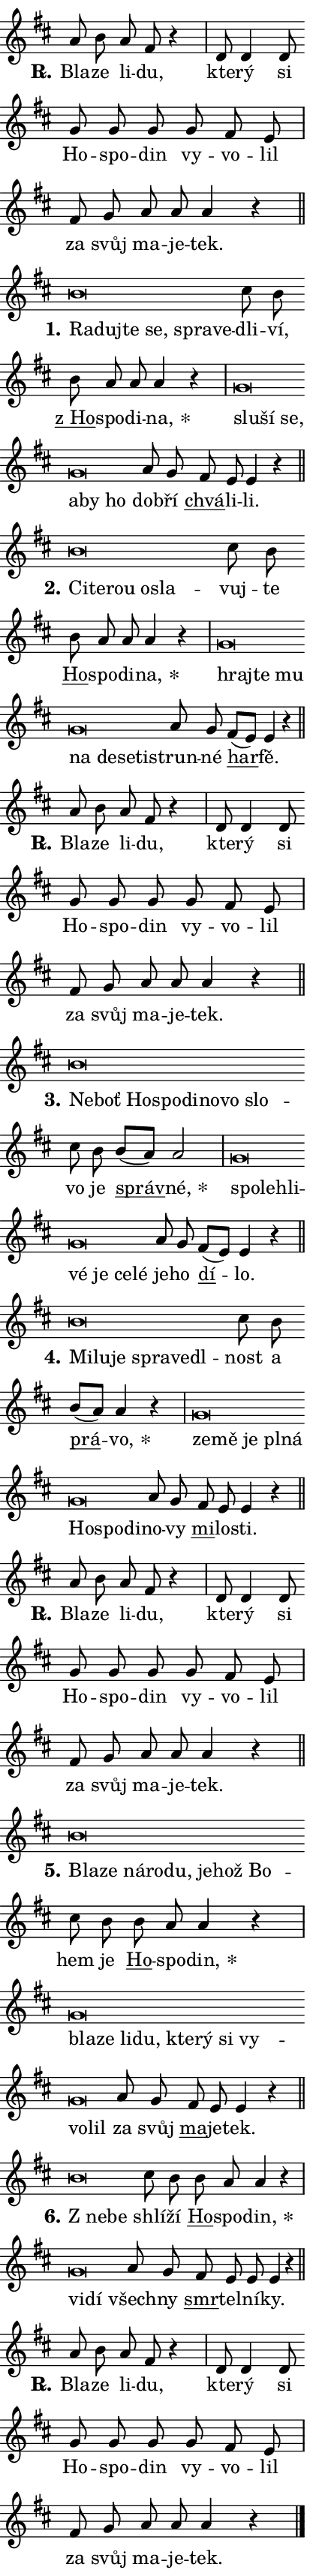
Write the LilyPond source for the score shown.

\version "2.24.0"
\header { tagline = "" }
\paper {
  indent = 0\cm
  top-margin = 0\cm
  right-margin = 0.13\cm % to fit lyric hyphens
  bottom-margin = 0\cm
  left-margin = 0\cm
  paper-width = 7\cm
  page-breaking = #ly:one-page-breaking
  system-system-spacing.basic-distance = #11
  score-system-spacing.basic-distance = #11
  ragged-last = ##f
}


%% Author: Thomas Morley
%% https://lists.gnu.org/archive/html/lilypond-user/2020-05/msg00002.html
#(define (line-position grob)
"Returns position of @var[grob} in current system:
   @code{'start}, if at first time-step
   @code{'end}, if at last time-step
   @code{'middle} otherwise
"
  (let* ((col (ly:item-get-column grob))
         (ln (ly:grob-object col 'left-neighbor))
         (rn (ly:grob-object col 'right-neighbor))
         (col-to-check-left (if (ly:grob? ln) ln col))
         (col-to-check-right (if (ly:grob? rn) rn col))
         (break-dir-left
           (and
             (ly:grob-property col-to-check-left 'non-musical #f)
             (ly:item-break-dir col-to-check-left)))
         (break-dir-right
           (and
             (ly:grob-property col-to-check-right 'non-musical #f)
             (ly:item-break-dir col-to-check-right))))
        (cond ((eqv? 1 break-dir-left) 'start)
              ((eqv? -1 break-dir-right) 'end)
              (else 'middle))))

#(define (tranparent-at-line-position vctor)
  (lambda (grob)
  "Relying on @code{line-position} select the relevant enry from @var{vctor}.
Used to determine transparency,"
    (case (line-position grob)
      ((end) (not (vector-ref vctor 0)))
      ((middle) (not (vector-ref vctor 1)))
      ((start) (not (vector-ref vctor 2))))))

noteHeadBreakVisibility =
#(define-music-function (break-visibility)(vector?)
"Makes @code{NoteHead}s transparent relying on @var{break-visibility}"
#{
  \override NoteHead.transparent =
    #(tranparent-at-line-position break-visibility)
#})

#(define delete-ledgers-for-transparent-note-heads
  (lambda (grob)
    "Reads whether a @code{NoteHead} is transparent.
If so this @code{NoteHead} is removed from @code{'note-heads} from
@var{grob}, which is supposed to be @code{LedgerLineSpanner}.
As a result ledgers are not printed for this @code{NoteHead}"
    (let* ((nhds-array (ly:grob-object grob 'note-heads))
           (nhds-list
             (if (ly:grob-array? nhds-array)
                 (ly:grob-array->list nhds-array)
                 '()))
           ;; Relies on the transparent-property being done before
           ;; Staff.LedgerLineSpanner.after-line-breaking is executed.
           ;; This is fragile ...
           (to-keep
             (remove
               (lambda (nhd)
                 (ly:grob-property nhd 'transparent #f))
               nhds-list)))
      ;; TODO find a better method to iterate over grob-arrays, similiar
      ;; to filter/remove etc for lists
      ;; For now rebuilt from scratch
      (set! (ly:grob-object grob 'note-heads)  '())
      (for-each
        (lambda (nhd)
          (ly:pointer-group-interface::add-grob grob 'note-heads nhd))
        to-keep))))

squashNotes = {
  \override NoteHead.X-extent = #'(-0.2 . 0.2)
  \override NoteHead.Y-extent = #'(-0.75 . 0)
  \override NoteHead.stencil =
    #(lambda (grob)
       (let ((pos (ly:grob-property grob 'staff-position)))
         (begin
           (if (< pos -7) (display "ERROR: Lower brevis then expected\n") (display "OK: Expected brevis position\n"))
           (if (<= pos -6) ly:text-interface::print ly:note-head::print))))
}
unSquashNotes = {
  \revert NoteHead.X-extent
  \revert NoteHead.Y-extent
  \revert NoteHead.stencil
}

hideNotes = \noteHeadBreakVisibility #begin-of-line-visible
unHideNotes = \noteHeadBreakVisibility #all-visible

% work-around for resetting accidentals
% https://lilypond.org/doc/v2.23/Documentation/notation/displaying-rhythms#unmetered-music
cadenzaMeasure = {
  \cadenzaOff
  \partial 1024 s1024
  \cadenzaOn
}

#(define-markup-command (accent layout props text) (markup?)
  "Underline accented syllable"
  (interpret-markup layout props
    #{\markup \override #'(offset . 4.3) \underline { #text }#}))

responsum = \markup \concat {
  "R" \hspace #-1.05 \path #0.1 #'((moveto 0 0.07) (lineto 0.9 0.8)) \hspace #0.05 "."
}

spaceSize = #0.6828661417322834 % exact space size for TeX Gyre Schola

\layout {
  \context {
    \Staff
    \remove "Time_signature_engraver"
    \override LedgerLineSpanner.after-line-breaking = #delete-ledgers-for-transparent-note-heads
  }
  \context {
    \Lyrics {
      \override LyricSpace.minimum-distance = \spaceSize
      \override LyricText.font-name = #"TeX Gyre Schola"
      \override LyricText.font-size = 1
      \override StanzaNumber.font-name = #"TeX Gyre Schola Bold"
      \override StanzaNumber.font-size = 1
    }
  }
  \context {
    \Score 
    \override NoteHead.text =
      #(lambda (grob) 
        (let ((pos (ly:grob-property grob 'staff-position)))
          #{\markup {
            \combine
              \halign #-0.55 \raise #(if (= pos -6) 0 0.5) \override #'(thickness . 2) \draw-line #'(3.2 . 0)
              \musicglyph "noteheads.sM1"
          }#}))
  }
}

% magnetic-lyrics.ily
%
%   written by
%     Jean Abou Samra <jean@abou-samra.fr>
%     Werner Lemberg <wl@gnu.org>
%
%   adapted by
%     Jiri Hon <jiri.hon@gmail.com>
%
% Version 2022-Apr-15

% https://www.mail-archive.com/lilypond-user@gnu.org/msg149350.html

#(define (Left_hyphen_pointer_engraver context)
   "Collect syllable-hyphen-syllable occurrences in lyrics and store
them in properties.  This engraver only looks to the left.  For
example, if the lyrics input is @code{foo -- bar}, it does the
following.

@itemize @bullet
@item
Set the @code{text} property of the @code{LyricHyphen} grob between
@q{foo} and @q{bar} to @code{foo}.

@item
Set the @code{left-hyphen} property of the @code{LyricText} grob with
text @q{foo} to the @code{LyricHyphen} grob between @q{foo} and
@q{bar}.
@end itemize

Use this auxiliary engraver in combination with the
@code{lyric-@/text::@/apply-@/magnetic-@/offset!} hook."
   (let ((hyphen #f)
         (text #f))
     (make-engraver
      (acknowledgers
       ((lyric-syllable-interface engraver grob source-engraver)
        (set! text grob)))
      (end-acknowledgers
       ((lyric-hyphen-interface engraver grob source-engraver)
        ;(when (not (grob::has-interface grob 'lyric-space-interface))
          (set! hyphen grob)));)
      ((stop-translation-timestep engraver)
       (when (and text hyphen)
         (ly:grob-set-object! text 'left-hyphen hyphen))
       (set! text #f)
       (set! hyphen #f)))))

#(define (lyric-text::apply-magnetic-offset! grob)
   "If the space between two syllables is less than the value in
property @code{LyricText@/.details@/.squash-threshold}, move the right
syllable to the left so that it gets concatenated with the left
syllable.

Use this function as a hook for
@code{LyricText@/.after-@/line-@/breaking} if the
@code{Left_@/hyphen_@/pointer_@/engraver} is active."
   (let ((hyphen (ly:grob-object grob 'left-hyphen #f)))
     (when hyphen
       (let ((left-text (ly:spanner-bound hyphen LEFT)))
         (when (grob::has-interface left-text 'lyric-syllable-interface)
           (let* ((common (ly:grob-common-refpoint grob left-text X))
                  (this-x-ext (ly:grob-extent grob common X))
                  (left-x-ext
                   (begin
                     ;; Trigger magnetism for left-text.
                     (ly:grob-property left-text 'after-line-breaking)
                     (ly:grob-extent left-text common X)))
                  ;; `delta` is the gap width between two syllables.
                  (delta (- (interval-start this-x-ext)
                            (interval-end left-x-ext)))
                  (details (ly:grob-property grob 'details))
                  (threshold (assoc-get 'squash-threshold details 0.2)))
             (when (< delta threshold)
               (let* (;; We have to manipulate the input text so that
                      ;; ligatures crossing syllable boundaries are not
                      ;; disabled.  For languages based on the Latin
                      ;; script this is essentially a beautification.
                      ;; However, for non-Western scripts it can be a
                      ;; necessity.
                      (lt (ly:grob-property left-text 'text))
                      (rt (ly:grob-property grob 'text))
                      (is-space (grob::has-interface hyphen 'lyric-space-interface))
                      (space (if is-space " " ""))
                      (extra-delta (if is-space spaceSize 0))
                      ;; Append new syllable.
                      (ltrt-space (if (and (string? lt) (string? rt))
                                (string-append lt space rt)
                                (make-concat-markup (list lt space rt))))
                      ;; Right-align `ltrt` to the right side.
                      (ltrt-space-markup (grob-interpret-markup
                               grob
                               (make-translate-markup
                                (cons (interval-length this-x-ext) 0)
                                (make-right-align-markup ltrt-space)))))
                 (begin
                   ;; Don't print `left-text`.
                   (ly:grob-set-property! left-text 'stencil #f)
                   ;; Set text and stencil (which holds all collected
                   ;; syllables so far) and shift it to the left.
                   (ly:grob-set-property! grob 'text ltrt-space)
                   (ly:grob-set-property! grob 'stencil ltrt-space-markup)
                   (ly:grob-translate-axis! grob (- (- delta extra-delta)) X))))))))))


#(define (lyric-hyphen::displace-bounds-first grob)
   ;; Make very sure this callback isn't triggered too early.
   (let ((left (ly:spanner-bound grob LEFT))
         (right (ly:spanner-bound grob RIGHT)))
     (ly:grob-property left 'after-line-breaking)
     (ly:grob-property right 'after-line-breaking)
     (ly:lyric-hyphen::print grob)))

squashThreshold = #0.4

\layout {
  \context {
    \Lyrics
    \consists #Left_hyphen_pointer_engraver
    \override LyricText.after-line-breaking =
      #lyric-text::apply-magnetic-offset!
    \override LyricHyphen.stencil = #lyric-hyphen::displace-bounds-first
    \override LyricText.details.squash-threshold = \squashThreshold
    \override LyricHyphen.minimum-distance = 0
    \override LyricHyphen.minimum-length = \squashThreshold
  }
}

squashText = \override LyricText.details.squash-threshold = 9999
unSquashText = \override LyricText.details.squash-threshold = \squashThreshold

leftText = \override LyricText.self-alignment-X = #LEFT
unLeftText = \revert LyricText.self-alignment-X

starOffset = #(lambda (grob) 
                (let ((x_offset (ly:self-alignment-interface::aligned-on-x-parent grob)))
                  (if (= x_offset 0) 0 (+ x_offset 1.2))))

star = #(define-music-function (syllable)(string?)
"Append star separator at the end of a syllable"
#{
  \once \override LyricText.X-offset = #starOffset
  \lyricmode { \markup {
    #syllable
    \override #'((font-name . "TeX Gyre Schola Bold")) \hspace #0.2 \lower #0.65 \larger "*"
  } }
#})

starAccent = #(define-music-function (syllable)(string?)
"Append star separator at the end of a syllable and make accent"
#{
  \once \override LyricText.X-offset = #starOffset
  \lyricmode { \markup {
    \accent #syllable
    \override #'((font-name . "TeX Gyre Schola Bold")) \hspace #0.2 \lower #0.65 \larger "*"
  } }
#})

breath = #(define-music-function (syllable)(string?)
"Append breathing indicator at the end of a syllable"
#{
  \lyricmode { \markup { #syllable "+" } }
#})

optionalBreath = #(define-music-function (syllable)(string?)
"Append optional breathing indicator at the end of a syllable"
#{
  \lyricmode { \markup { #syllable "(+)" } }
#})


\score {
    <<
        \new Voice = "melody" { \cadenzaOn \key d \major \relative { a'8 b a fis r4 \cadenzaMeasure \bar "|" d8 d4 d8 \bar "" g g g \bar "" g fis e \cadenzaMeasure \bar "|" fis g a a a4 r \cadenzaMeasure \bar "||" \break } }
        \new Lyrics \lyricsto "melody" { \lyricmode { \set stanza = \responsum
Bla -- ze li -- du, kte -- rý si Ho -- spo -- din vy -- vo -- lil za svůj ma -- je -- tek. } }
    >>
    \layout {}
}

\score {
    <<
        \new Voice = "melody" { \cadenzaOn \key d \major \relative { \squashNotes b'\breve*1/16 \hideNotes \breve*1/16 \bar "" \breve*1/16 \bar "" \breve*1/16 \bar "" \breve*1/16 \breve*1/16 \bar "" \unHideNotes \unSquashNotes cis8 b \bar "" b a a a4 r \cadenzaMeasure \bar "|" \squashNotes g\breve*1/16 \hideNotes \breve*1/16 \bar "" \breve*1/16 \bar "" \breve*1/16 \bar "" \breve*1/16 \breve*1/16 \bar "" \unHideNotes \unSquashNotes a8 g \bar "" fis e e4 r \cadenzaMeasure \bar "||" \break } }
        \new Lyrics \lyricsto "melody" { \lyricmode { \set stanza = "1."
\leftText Ra -- \squashText duj -- te se, spra -- ve -- \unLeftText \unSquashText dli -- ví, \markup \accent "z Ho" -- spo -- di -- \star na, \leftText slu -- \squashText ší se, a -- by ho \unLeftText \unSquashText dob -- ří \markup \accent chvá -- li -- li. } }
    >>
    \layout {}
}

\score {
    <<
        \new Voice = "melody" { \cadenzaOn \key d \major \relative { \squashNotes b'\breve*1/16 \hideNotes \breve*1/16 \bar "" \breve*1/16 \bar "" \breve*1/16 \breve*1/16 \bar "" \unHideNotes \unSquashNotes cis8 b \bar "" b a a a4 r \cadenzaMeasure \bar "|" \squashNotes g\breve*1/16 \hideNotes \breve*1/16 \bar "" \breve*1/16 \bar "" \breve*1/16 \bar "" \breve*1/16 \bar "" \breve*1/16 \breve*1/16 \bar "" \unHideNotes \unSquashNotes a8 g \bar "" fis[( e)] e4 r \cadenzaMeasure \bar "||" \break } }
        \new Lyrics \lyricsto "melody" { \lyricmode { \set stanza = "2."
\leftText Ci -- \squashText te -- rou o -- sla -- \unLeftText \unSquashText vuj -- te \markup \accent Ho -- spo -- di -- \star na, \leftText hraj -- \squashText te mu na de -- se -- ti -- \unLeftText \unSquashText strun -- né \markup \accent har -- fě. } }
    >>
    \layout {}
}

\score {
    <<
        \new Voice = "melody" { \cadenzaOn \key d \major \relative { a'8 b a fis r4 \cadenzaMeasure \bar "|" d8 d4 d8 \bar "" g g g \bar "" g fis e \cadenzaMeasure \bar "|" fis g a a a4 r \cadenzaMeasure \bar "||" \break } }
        \new Lyrics \lyricsto "melody" { \lyricmode { \set stanza = \responsum
Bla -- ze li -- du, kte -- rý si Ho -- spo -- din vy -- vo -- lil za svůj ma -- je -- tek. } }
    >>
    \layout {}
}

\score {
    <<
        \new Voice = "melody" { \cadenzaOn \key d \major \relative { \squashNotes b'\breve*1/16 \hideNotes \breve*1/16 \bar "" \breve*1/16 \bar "" \breve*1/16 \bar "" \breve*1/16 \bar "" \breve*1/16 \bar "" \breve*1/16 \breve*1/16 \bar "" \unHideNotes \unSquashNotes cis8 b \bar "" b[( a)] a2 \cadenzaMeasure \bar "|" \squashNotes g\breve*1/16 \hideNotes \breve*1/16 \bar "" \breve*1/16 \bar "" \breve*1/16 \bar "" \breve*1/16 \bar "" \breve*1/16 \breve*1/16 \bar "" \unHideNotes \unSquashNotes a8 g \bar "" fis[( e)] e4 r \cadenzaMeasure \bar "||" \break } }
        \new Lyrics \lyricsto "melody" { \lyricmode { \set stanza = "3."
\leftText Ne -- \squashText boť Ho -- spo -- di -- no -- vo slo -- \unLeftText \unSquashText vo je \markup \accent správ -- \star né, \leftText spo -- \squashText leh -- li -- vé je ce -- lé \unLeftText \unSquashText je -- ho \markup \accent dí -- lo. } }
    >>
    \layout {}
}

\score {
    <<
        \new Voice = "melody" { \cadenzaOn \key d \major \relative { \squashNotes b'\breve*1/16 \hideNotes \breve*1/16 \bar "" \breve*1/16 \bar "" \breve*1/16 \bar "" \breve*1/16 \breve*1/16 \bar "" \unHideNotes \unSquashNotes cis8 b \bar "" b[( a)] a4 r \cadenzaMeasure \bar "|" \squashNotes g\breve*1/16 \hideNotes \breve*1/16 \bar "" \breve*1/16 \bar "" \breve*1/16 \bar "" \breve*1/16 \bar "" \breve*1/16 \bar "" \breve*1/16 \breve*1/16 \bar "" \unHideNotes \unSquashNotes a8 g \bar "" fis e e4 r \cadenzaMeasure \bar "||" \break } }
        \new Lyrics \lyricsto "melody" { \lyricmode { \set stanza = "4."
\leftText Mi -- \squashText lu -- je spra -- ve -- dl -- \unLeftText \unSquashText nost a \markup \accent prá -- \star vo, \leftText ze -- \squashText mě je pl -- ná Ho -- spo -- di -- \unLeftText \unSquashText no -- vy \markup \accent mi -- lo -- sti. } }
    >>
    \layout {}
}

\score {
    <<
        \new Voice = "melody" { \cadenzaOn \key d \major \relative { a'8 b a fis r4 \cadenzaMeasure \bar "|" d8 d4 d8 \bar "" g g g \bar "" g fis e \cadenzaMeasure \bar "|" fis g a a a4 r \cadenzaMeasure \bar "||" \break } }
        \new Lyrics \lyricsto "melody" { \lyricmode { \set stanza = \responsum
Bla -- ze li -- du, kte -- rý si Ho -- spo -- din vy -- vo -- lil za svůj ma -- je -- tek. } }
    >>
    \layout {}
}

\score {
    <<
        \new Voice = "melody" { \cadenzaOn \key d \major \relative { \squashNotes b'\breve*1/16 \hideNotes \breve*1/16 \bar "" \breve*1/16 \bar "" \breve*1/16 \bar "" \breve*1/16 \bar "" \breve*1/16 \bar "" \breve*1/16 \breve*1/16 \bar "" \unHideNotes \unSquashNotes cis8 b \bar "" b a a4 r \cadenzaMeasure \bar "|" \squashNotes g\breve*1/16 \hideNotes \breve*1/16 \bar "" \breve*1/16 \bar "" \breve*1/16 \bar "" \breve*1/16 \bar "" \breve*1/16 \bar "" \breve*1/16 \bar "" \breve*1/16 \bar "" \breve*1/16 \breve*1/16 \bar "" \unHideNotes \unSquashNotes a8 g \bar "" fis e e4 r \cadenzaMeasure \bar "||" \break } }
        \new Lyrics \lyricsto "melody" { \lyricmode { \set stanza = "5."
\leftText Bla -- \squashText ze ná -- ro -- du, je -- hož Bo -- \unLeftText \unSquashText hem je \markup \accent Ho -- spo -- \star din, \leftText bla -- \squashText ze li -- du, kte -- rý si vy -- vo -- lil \unLeftText \unSquashText za svůj \markup \accent ma -- je -- tek. } }
    >>
    \layout {}
}

\score {
    <<
        \new Voice = "melody" { \cadenzaOn \key d \major \relative { \squashNotes b'\breve*1/16 \hideNotes \breve*1/16 \bar "" \unHideNotes \unSquashNotes cis8 b \bar "" b a a4 r \cadenzaMeasure \bar "|" \squashNotes g\breve*1/16 \hideNotes \breve*1/16 \bar "" \unHideNotes \unSquashNotes a8 g \bar "" fis e e e4 r \cadenzaMeasure \bar "||" \break } }
        \new Lyrics \lyricsto "melody" { \lyricmode { \set stanza = "6."
\leftText "Z ne" -- \squashText be \unLeftText \unSquashText shlí -- ží \markup \accent Ho -- spo -- \star din, \leftText vi -- \squashText dí \unLeftText \unSquashText všech -- ny \markup \accent smr -- tel -- ní -- ky. } }
    >>
    \layout {}
}

\score {
    <<
        \new Voice = "melody" { \cadenzaOn \key d \major \relative { a'8 b a fis r4 \cadenzaMeasure \bar "|" d8 d4 d8 \bar "" g g g \bar "" g fis e \cadenzaMeasure \bar "|" fis g a a a4 r \cadenzaMeasure \bar "||" \break } \bar "|." }
        \new Lyrics \lyricsto "melody" { \lyricmode { \set stanza = \responsum
Bla -- ze li -- du, kte -- rý si Ho -- spo -- din vy -- vo -- lil za svůj ma -- je -- tek. } }
    >>
    \layout {}
}
